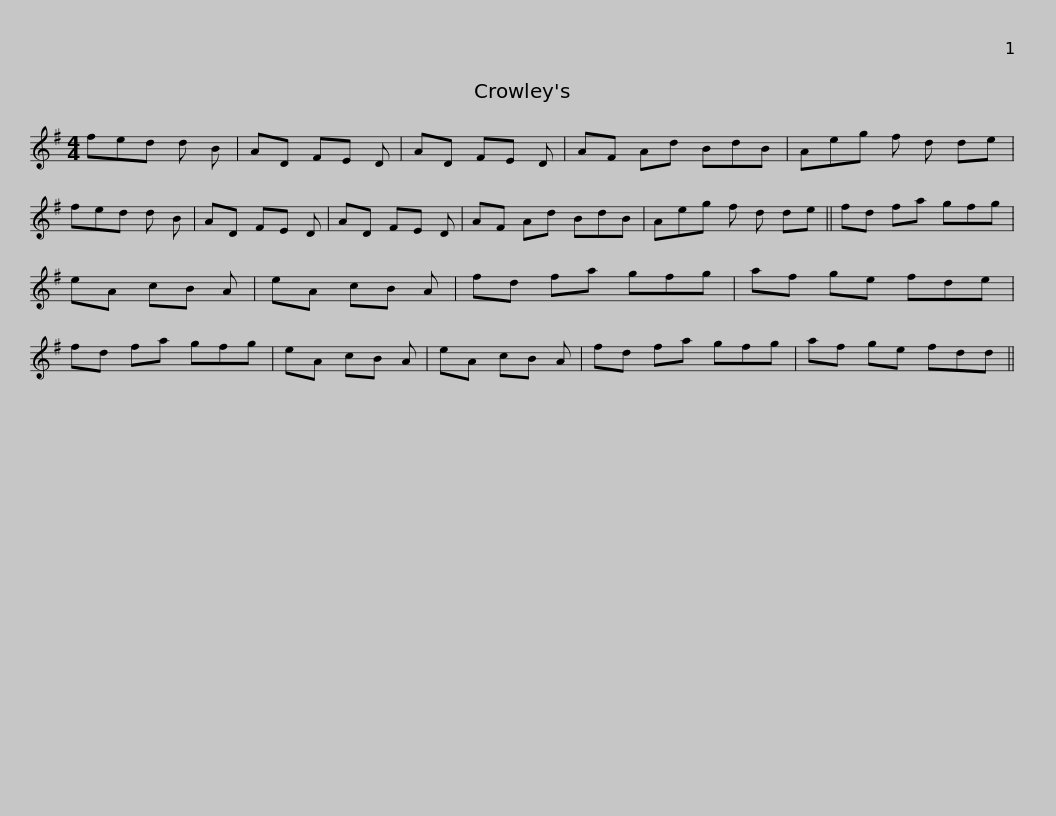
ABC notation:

X:1
L:1/8
M:4/4
I:linebreak $
K:G
V:1 treble
V:1
 fed d B | AD FE D | AD FE D | AF Ad BdB | Aeg f d de | %5
 fed d B | AD FE D |$ AD FE D | AF Ad BdB | Aeg f d de || %10
 fd fa gfg | eA cB A | eA cB A | fd fa gfg |$ af ge fde | %15
 fd fa gfg | eA cB A | eA cB A | fd fa gfg | af ge fdd || %20
